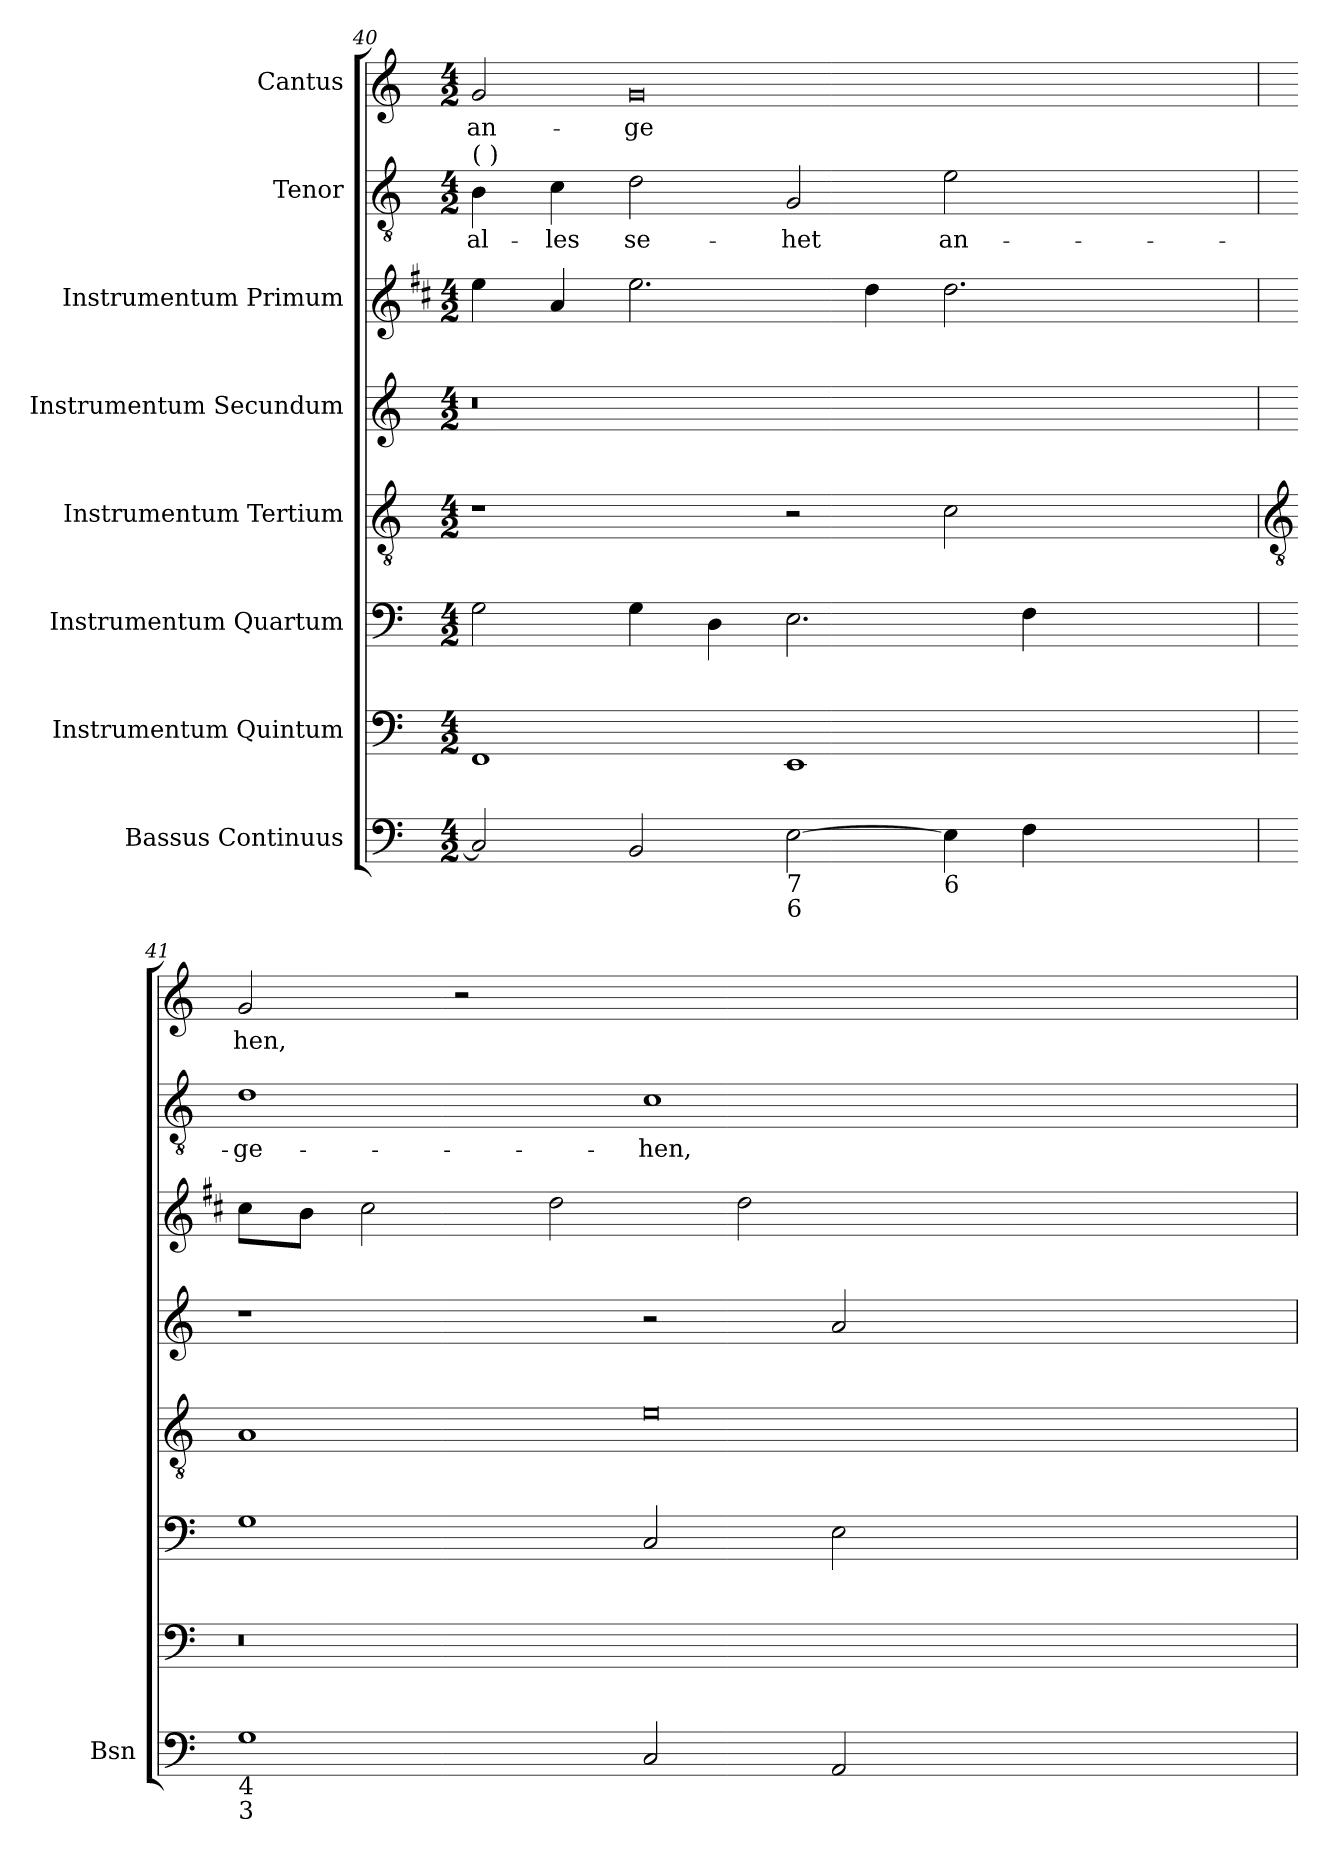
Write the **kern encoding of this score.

**kern	**kern	**kern	**kern	**kern	**kern	**kern	**text	**kern	**text
*part8	*part7	*part6	*part5	*part4	*part3	*part2	*part2	*part1	*part1
*staff8	*staff7	*staff6	*staff5	*staff4	*staff3	*staff2	*staff2	*staff1	*staff1
*I"Bassus Continuus	*I"Instrumentum Quintum	*I"Instrumentum Quartum	*I"Instrumentum Tertium	*I"Instrumentum Secundum	*I"Instrumentum Primum	*I"Tenor	*	*I"Cantus	*
*I'Bsn	*	*	*	*	*	*	*	*	*
!!LO:LB:g=z
*clefF4	*clefF4	*clefF4	*clefGv2	*clefG2	*clefG2	*clefGv2	*	*clefG2	*
*	*	*	*	*	*ITrd1c2	*	*	*	*
*k[]	*k[]	*k[]	*k[]	*k[]	*k[]	*k[]	*	*k[]	*
*C:	*C:	*C:	*C:	*C:	*C:	*C:	*	*C:	*
*M4/2	*M4/2	*M4/2	*M4/2	*M4/2	*M4/2	*M4/2	*	*M4/2	*
=40A	=40A	=40A	=40A	=40A	=40A	=40A	=40A	=40A	=40A
!	!	!	!	!	!	!LO:TX:a:t=(  )	!	!	!
!	!	!	!	!	!	!	!LO:LY:b	!	!LO:LY:b
2C]	1FF	2G	1r	0r	4dd	4B	al-	2g	an-
!	!	!	!	!	!	!	!LO:LY:b	!	!
.	.	.	.	.	4g	4c	-les	.	.
!	!	!	!	!	!	!	!LO:LY:b	!	!LO:LY:b
2BB	.	4G	.	.	2.dd	2d	se-	0g	-ge
.	.	4D	.	.	.	.	.	.	.
!LO:TX:b:t=7	!	!	!	!	!	!	!	!	!
!LO:TX:b:t=6	!	!	!	!	!	!	!	!	!
!	!	!	!	!	!	!	!LO:LY:b	!	!
[2E	1EE	2.E	2r	.	.	2G	-het	.	.
.	.	.	.	.	4cc	.	.	.	.
!LO:TX:b:t=6	!	!	!	!	!	!	!	!	!
!	!	!	!	!	!	!	!LO:LY:b	!	!
4E]	.	.	2c	.	2.cc	2e	an-	.	.
4F	.	4F	.	.	.	.	.	.	.
2ryy	2ryy	2ryy	2ryy	2ryy	.	2ryy	.	.	.
.	.	.	.	.	4ryy	.	.	.	.
!!LO:LB:g=z
=41A	=41A	=41A	=41A	=41A	=41A	=41A	=41A	=41A	=41A
*	*	*	*clefGv2	*	*	*	*	*	*
!LO:TX:b:t=4	!	!	!	!	!	!	!	!	!
!LO:TX:b:t=3	!	!	!	!	!	!	!	!	!
!	!	!	!	!	!	!	!LO:LY:b	!	!LO:LY:b
1G	0r	1G	1A	1r	8bL	1d	-ge-	2g	hen,
.	.	.	.	.	8aJ	.	.	.	.
.	.	.	.	.	2b	.	.	.	.
.	.	.	.	.	.	.	.	2r	.
.	.	.	.	.	2cc	.	.	.	.
!	!	!	!	!	!	!	!LO:LY:b	!	!
2C	.	2C	0e	2r	.	1c	-hen,	0ryy	.
.	.	.	.	.	2cc	.	.	.	.
2AA	.	2E	.	2a	.	.	.	.	.
.	.	.	.	.	1ryy	.	.	.	.
1ryy	1ryy	1ryy	.	1ryy	.	1ryy	.	.	.
.	.	.	.	.	4ryy	.	.	.	.
=	=	=	=	=	=	=	=	=	=
*-	*-	*-	*-	*-	*-	*-	*-	*-	*-
